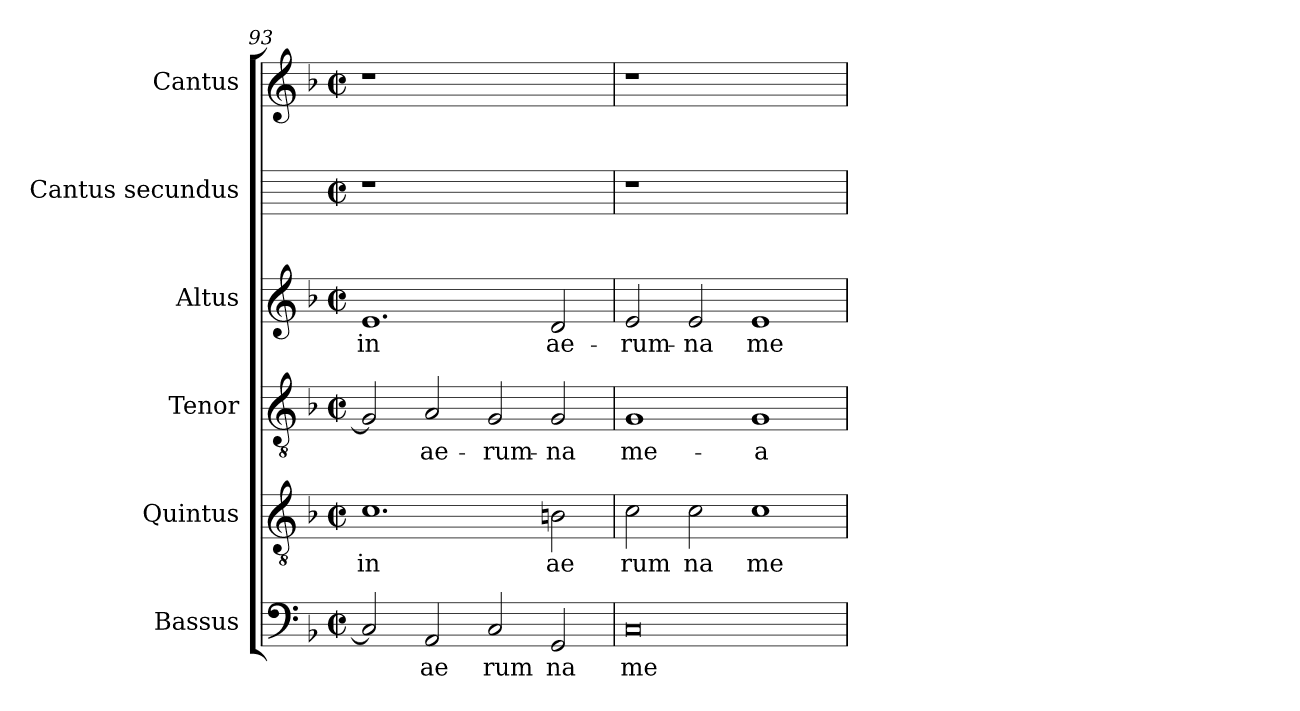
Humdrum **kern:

**kern	**text	**kern	**text	**kern	**text	**kern	**text	**kern	**kern
*part6	*part6	*part5	*part5	*part4	*part4	*part3	*part3	*part2	*part1
*staff6	*staff6	*staff5	*staff5	*staff4	*staff4	*staff3	*staff3	*staff2	*staff1
*I"Bassus	*	*I"Quintus	*	*I"Tenor	*	*I"Altus	*	*I"Cantus  secundus	*I"Cantus
*I'B	*	*I'Q	*	*I'T	*	*I'A	*	*	*I'C
*clefF4	*	*clefGv2	*	*clefGv2	*	*clefG2	*	*	*clefG2
*k[b-]	*	*k[b-]	*	*k[b-]	*	*k[b-]	*	*k[]	*k[b-]
*F:	*	*F:	*	*F:	*	*F:	*	*C:	*F:
*M2/2	*	*M2/2	*	*M2/2	*	*M2/2	*	*M2/2	*M2/2
*met(c|)	*	*met(c|)	*	*met(c|)	*	*met(c|)	*	*met(c|)	*met(c|)
=93	=93	=93	=93	=93	=93	=93	=93	=93	=93
!	!LO:LY:b:cj	!	!LO:LY:b:cj	!	!LO:LY:b:cj	!	!LO:LY:b:cj	!	!
2C/]	.	1.c	in	2G/]	.	1.e	in	1r	1r
!	!LO:LY:b:cj	!	!	!	!LO:LY:b:cj	!	!	!	!
2AA/	ae	.	.	2A/	ae-	.	.	.	.
!	!LO:LY:b:cj	!	!	!	!LO:LY:b:cj	!	!	!	!
2C/	rum	.	.	2G/	-rum-	.	.	1ryy	1ryy
!	!LO:LY:b:cj	!	!LO:LY:b:cj	!	!LO:LY:b:cj	!	!LO:LY:b:cj	!	!
2GG/	na	2Bn\	ae	2G/	-na	2d/	ae-	.	.
=94	=94	=94	=94	=94	=94	=94	=94	=94	=94
!	!LO:LY:b:cj	!	!LO:LY:b:cj	!	!LO:LY:b:cj	!	!LO:LY:b:cj	!	!
0C	me	2c\	rum	1G	me-	2e/	-rum-	1r	1r
!	!	!	!LO:LY:b:cj	!	!	!	!LO:LY:b:cj	!	!
.	.	2c\	na	.	.	2e/	-na	.	.
!	!	!	!LO:LY:b:cj	!	!LO:LY:b:cj	!	!LO:LY:b:cj	!	!
.	.	1c	me	1G	-a	1e	me-	1ryy	1ryy
=	=	=	=	=	=	=	=	=	=
*-	*-	*-	*-	*-	*-	*-	*-	*-	*-
